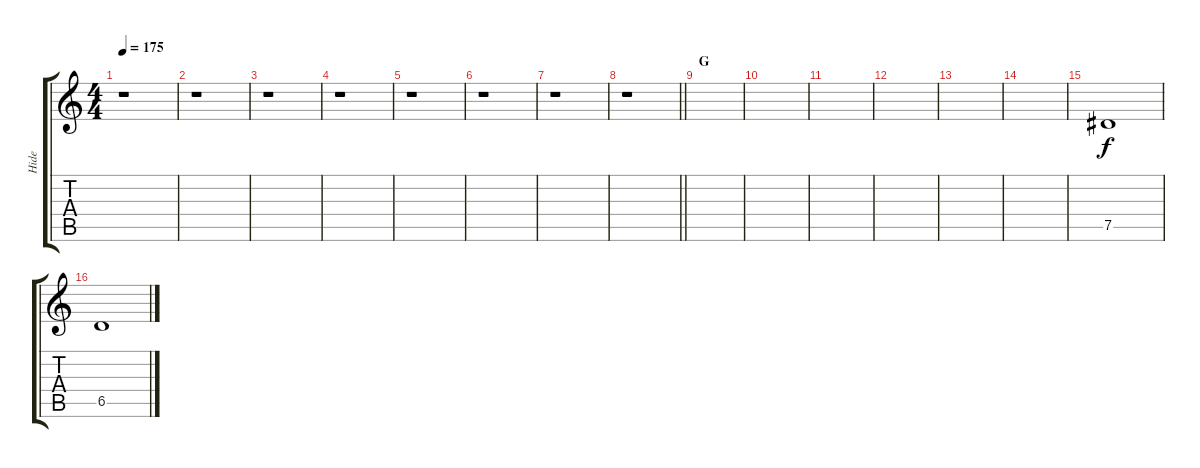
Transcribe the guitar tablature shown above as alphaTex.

\track ("Hide" "Hide") {instrument distortionguitar}
\staff {score tabs}
\tuning (Eb4 Bb3 Gb3 Db3 Ab2 Eb2) {hide}
\ts (4 4)
\tempo 175
\clef g2
\ks c
r.1{dy f} |
r.1 |
r.1 |
r.1 |
r.1 |
r.1 |
r.1 |
\barLineRight lightlight
r.1 |
\section ("" "G")
|
|
|
|
|
|
7.5.1 |
6.5.1
